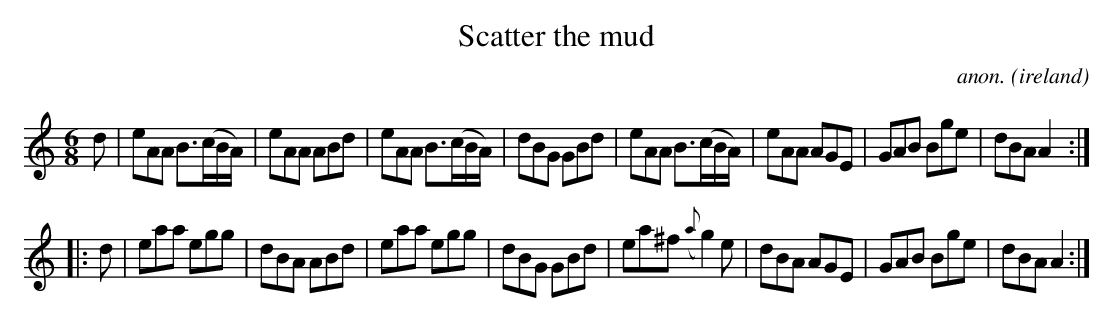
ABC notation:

X:1
T:Scatter the mud
O:ireland
C:anon.
M:6/8
L:1/8
K:Am
d|eAA B>(cB/A/)|eAA ABd|eAA B>(cB/A/)|dBG GBd|eAA B>(cB/A/)|eAA AGE|GAB Bge|dBA A2:|
|:d|eaa egg|dBA ABd|eaa egg|dBG GBd|ea^f ({a}g2)e|dBA AGE|GAB Bge|dBA A2:|
